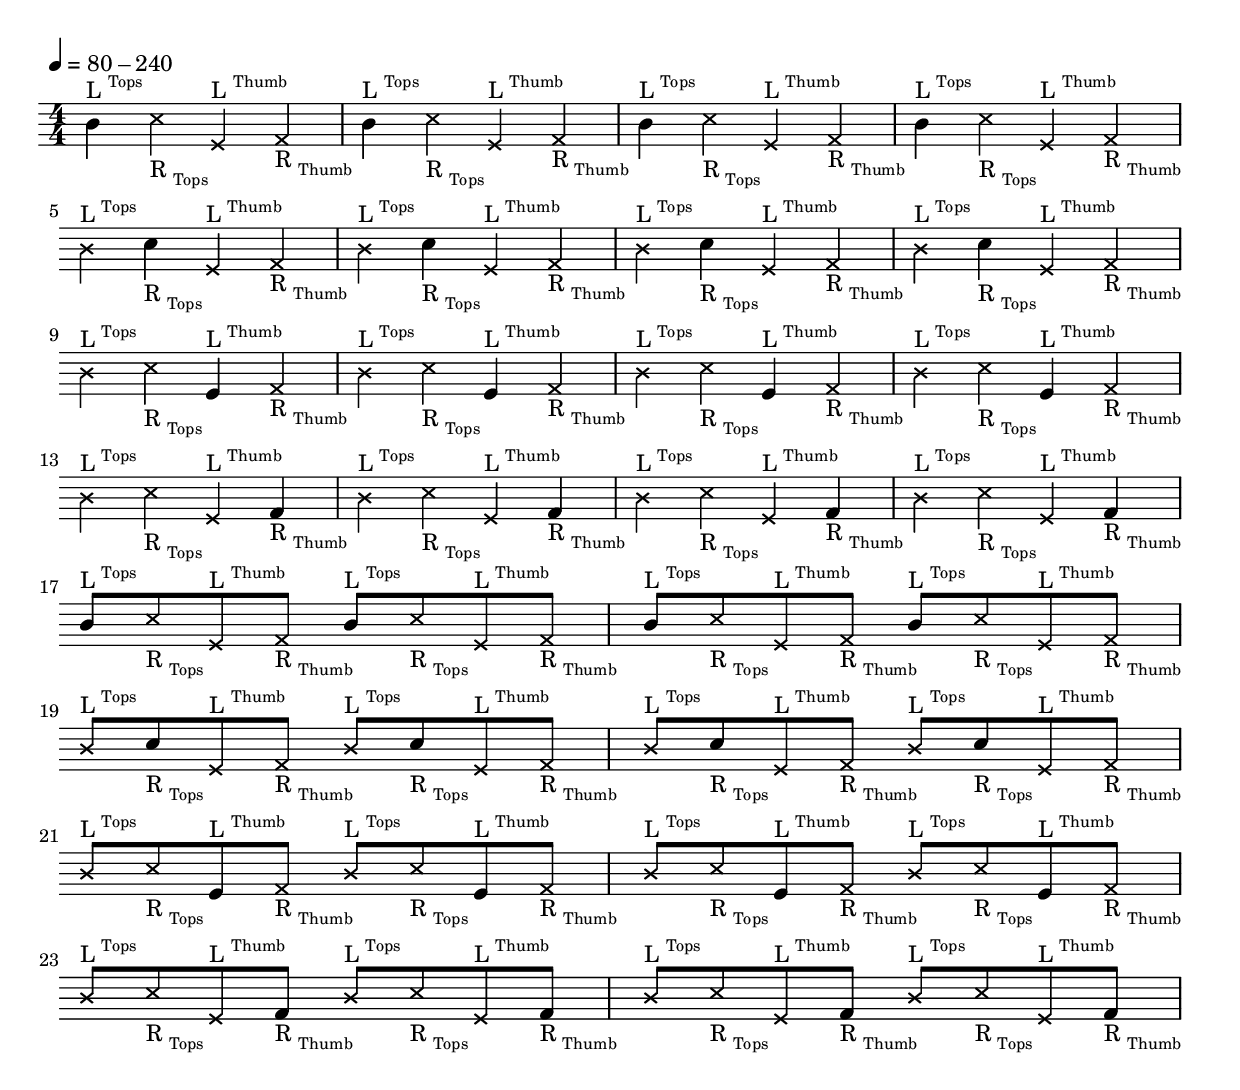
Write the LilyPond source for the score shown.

\version "2.24.1"
\include "../../global.ly"

\layout {
  indent = -3.5
}

\relative {
  \defaultScoreSettings
  \tempo 4 = 80 - 240
  \time 4/4

  \rimNote

  \repeat unfold 4 { \once \defaultNote b'4^\LTopsTop                    c_\RTopsBtm                    e,^\LThumbTop                    f_\RThumbBtm } \break
  \repeat unfold 4 {                     b4^\LTopsTop \once \defaultNote c_\RTopsBtm                    e,^\LThumbTop                    f_\RThumbBtm } \break
  \repeat unfold 4 {                     b4^\LTopsTop                    c_\RTopsBtm \once \defaultNote e,^\LThumbTop                    f_\RThumbBtm } \break
  \repeat unfold 4 {                     b4^\LTopsTop                    c_\RTopsBtm                    e,^\LThumbTop \once \defaultNote f_\RThumbBtm } \break

  \repeat unfold 4 { \once \defaultNote  b8^\LTopsTop                    c_\RTopsBtm                    e,^\LThumbTop                    f_\RThumbBtm } \break
  \repeat unfold 4 {                     b8^\LTopsTop \once \defaultNote c_\RTopsBtm                    e,^\LThumbTop                    f_\RThumbBtm } \break
  \repeat unfold 4 {                     b8^\LTopsTop                    c_\RTopsBtm \once \defaultNote e,^\LThumbTop                    f_\RThumbBtm } \break
  \repeat unfold 4 {                     b8^\LTopsTop                    c_\RTopsBtm                    e,^\LThumbTop \once \defaultNote f_\RThumbBtm } \break

  \resetNoteHead
}